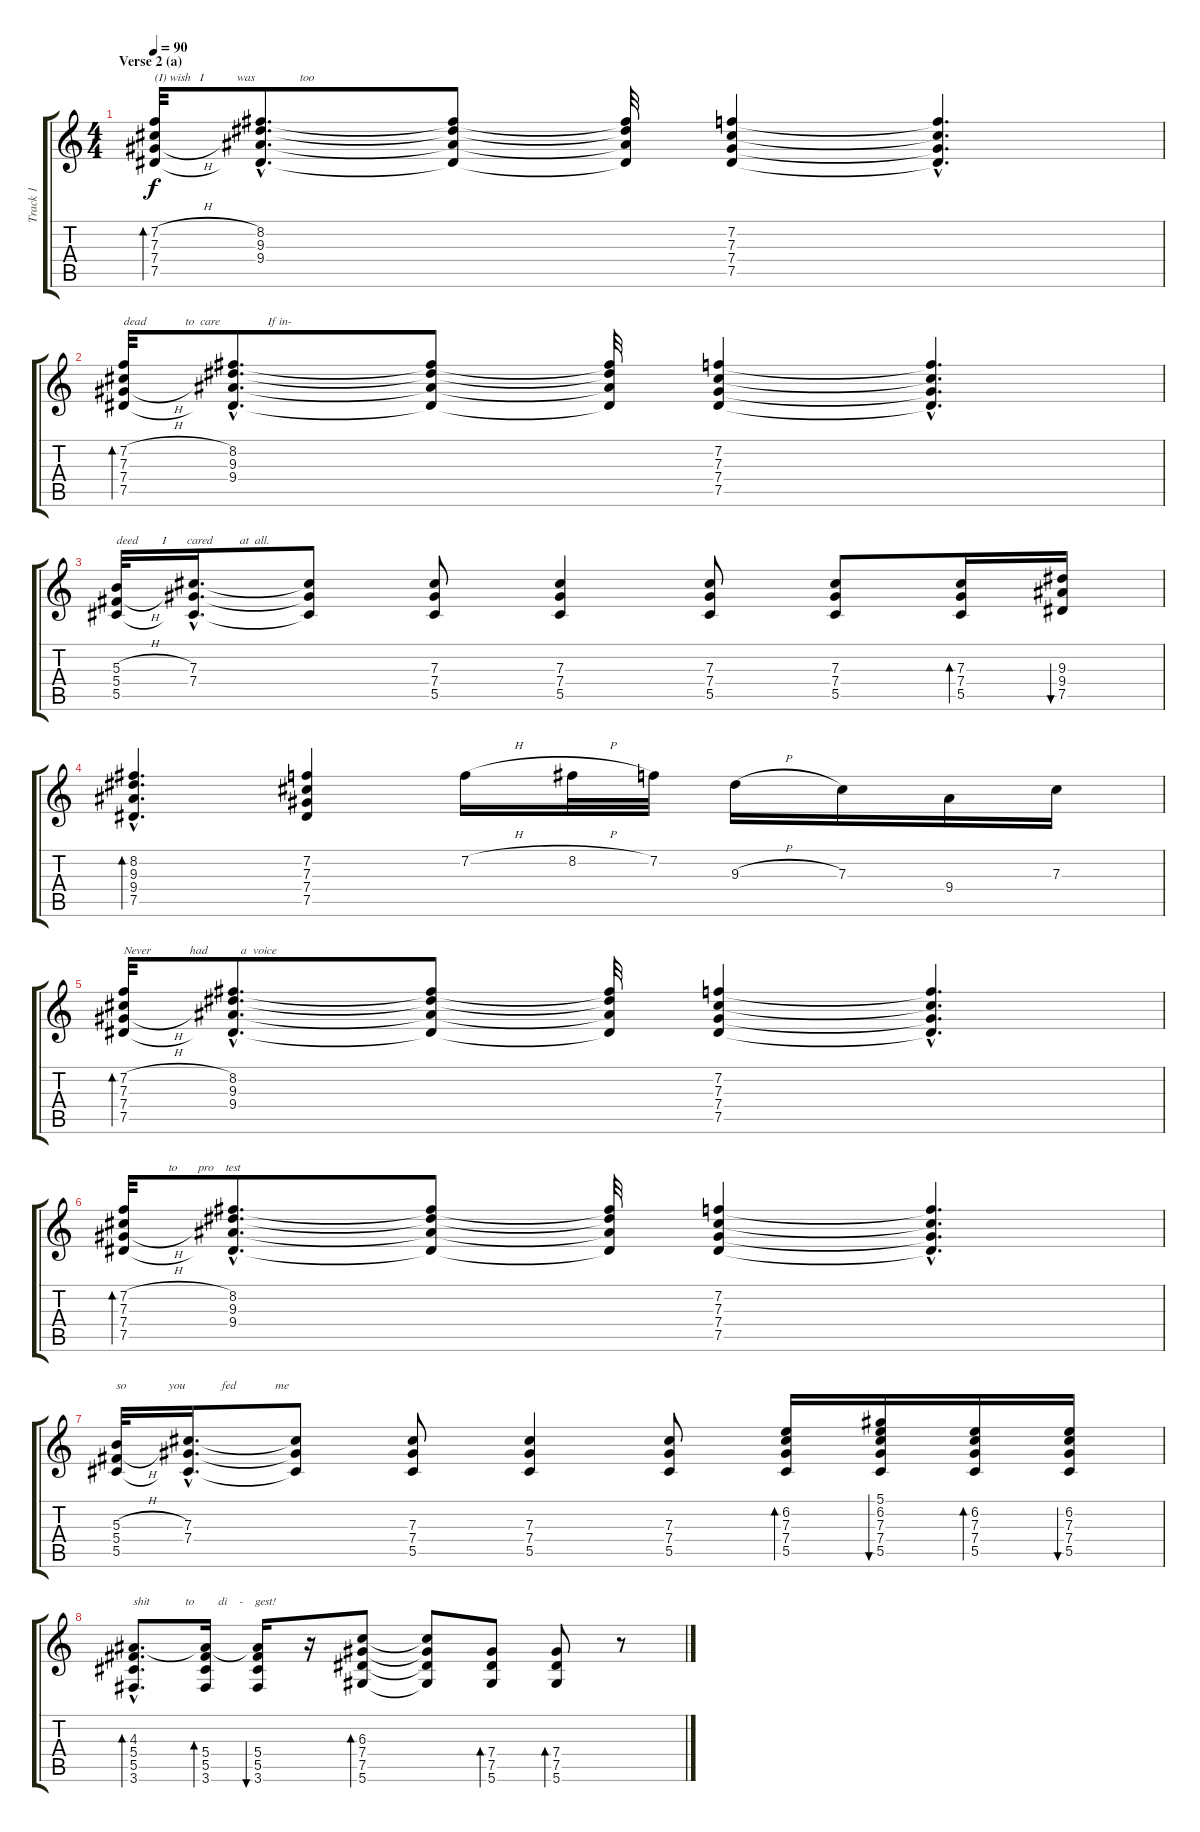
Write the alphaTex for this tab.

\track ("Track 1" "Track 1") {instrument acousticguitarsteel}
\staff {score tabs}
\tuning (Eb4 Bb3 Gb3 Db3 Ab2 Eb2) {hide}
\ts (4 4)
\section ("" "Verse 2 (a)")
\tempo 90
\clef g2
\ks c
(7.2{h} 7.3{h} 7.4{h} 7.5).32{bd 60 txt "(I) wish   I           was               too" dy f} (8.2{hac} 9.3{hac} 9.4{hac} 7.5{hac t}).8{d} (8.2{t} 9.3{t} 9.4{t} 7.5{t}).8 (8.2{t} 9.3{t} 9.4{t} 7.5{t}).32 (7.2 7.3 7.4 7.5).4 (7.2{hac t} 7.3{hac t} 7.4{hac t} 7.5{hac t}).4{d} |
(7.2{h} 7.3{h} 7.4{h} 7.5).32{bd 120 txt "dead             to  care                If in- "} (8.2{hac} 9.3{hac} 9.4{hac} 7.5{hac t}).8{d} (8.2{t} 9.3{t} 9.4{t} 7.5{t}).8 (8.2{t} 9.3{t} 9.4{t} 7.5{t}).32 (7.2 7.3 7.4 7.5).4 (7.2{hac t} 7.3{hac t} 7.4{hac t} 7.5{hac t}).4{d} |
(5.3{h} 5.4{h} 5.5).32{txt "deed        I       cared         at  all."} (7.3{hac} 7.4{hac} 5.5{hac t}).16{d} (7.3{t} 7.4{t} 5.5{t}).8 (7.3 7.4 5.5).8 (7.3 7.4 5.5).4 (7.3 7.4 5.5).8 (7.3 7.4 5.5).8 (7.3 7.4 5.5).16{bd 60} (9.3 9.4 7.5).16{bu 60} |
(8.2{hac} 9.3{hac} 9.4{hac} 7.5{hac}).4{d bd 60} (7.2 7.3 7.4 7.5).4 7.2{h}.16 8.2{h}.32 7.2.32 9.3{h}.16 7.3.16 9.4.16 7.3.16 |
(7.2{h} 7.3{h} 7.4{h} 7.5).32{bd 120 txt "Never             had           a  voice"} (8.2{hac} 9.3{hac} 9.4{hac} 7.5{hac t}).8{d} (8.2{t} 9.3{t} 9.4{t} 7.5{t}).8 (8.2{t} 9.3{t} 9.4{t} 7.5{t}).32 (7.2 7.3 7.4 7.5).4 (7.2{hac t} 7.3{hac t} 7.4{hac t} 7.5{hac t}).4{d} |
(7.2{h} 7.3{h} 7.4{h} 7.5).32{bd 60 txt "               to       pro    test"} (8.2{hac} 9.3{hac} 9.4{hac} 7.5{hac t}).8{d} (8.2{t} 9.3{t} 9.4{t} 7.5{t}).8 (8.2{t} 9.3{t} 9.4{t} 7.5{t}).32 (7.2 7.3 7.4 7.5).4 (7.2{hac t} 7.3{hac t} 7.4{hac t} 7.5{hac t}).4{d} |
(5.3{h} 5.4{h} 5.5).32{txt "so              you            fed             me "} (7.3{hac} 7.4{hac} 5.5{hac t}).16{d} (7.3{t} 7.4{t} 5.5{t}).8 (7.3 7.4 5.5).8 (7.3 7.4 5.5).4 (7.3 7.4 5.5).8 (6.2 7.3 7.4 5.5).16{bd 60} (5.1 6.2 7.3 7.4 5.5).16{bu 60} (6.2 7.3 7.4 5.5).16{bd 60} (6.2 7.3 7.4 5.5).16{bu 60} |
(4.3{hac} 5.4{hac} 5.5{hac} 3.6{hac}).8{d bd 60 txt "shit            to        di    -    gest!"} (4.3{t} 5.4 5.5 3.6).16{bd 60} (4.3{t} 5.4 5.5 3.6).16{bu 60} r.16 (6.3 7.4 7.5 5.6).8{bd 60} (6.3{t} 7.4{t} 7.5{t} 5.6{t}).8 (7.4 7.5 5.6).8{bd 60} (7.4 7.5 5.6).8{bd 60} r.8
